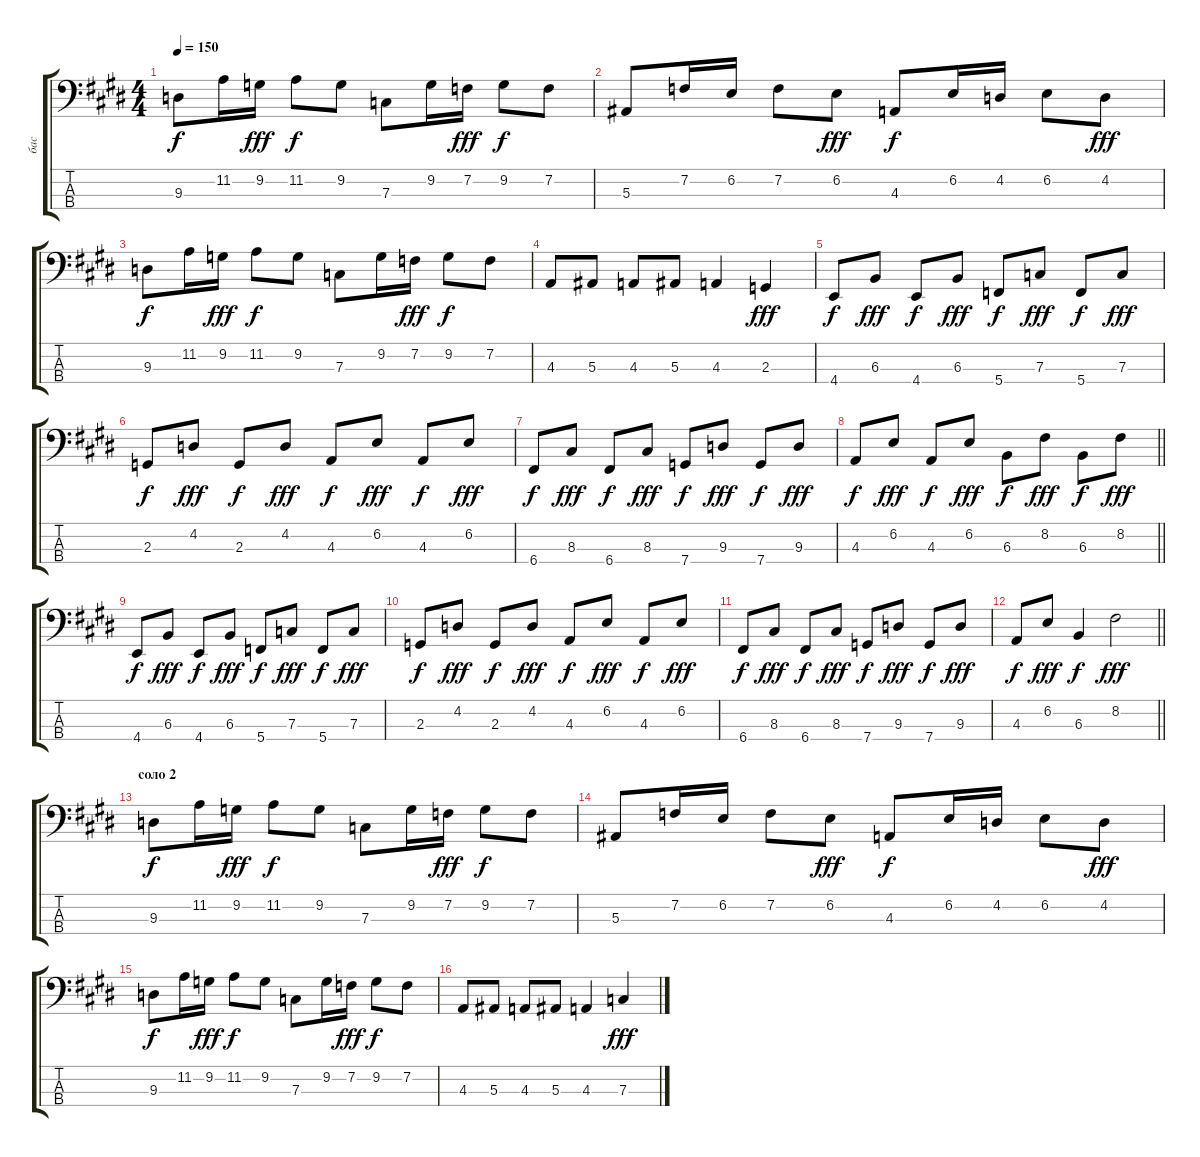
\track ("бас" "бас") {instrument electricbassfinger}
\staff {score tabs}
\tuning (Eb2 Bb1 F1 C1) {hide}
\ts (4 4)
\tempo 150
\clef f4
\ks c#minor
9.3.8{dy f} 11.2.16 9.2.16{dy fff} 11.2.8{dy f} 9.2.8 7.3.8 9.2.16 7.2.16{dy fff} 9.2.8{dy f} 7.2.8 |
5.3.8 7.2.16 6.2.16 7.2.8 6.2.8{dy fff} 4.3.8{dy f} 6.2.16 4.2.16 6.2.8 4.2.8{dy fff} |
9.3.8{dy f} 11.2.16 9.2.16{dy fff} 11.2.8{dy f} 9.2.8 7.3.8 9.2.16 7.2.16{dy fff} 9.2.8{dy f} 7.2.8 |
4.3.8 5.3.8 4.3.8 5.3.8 4.3.4 2.3.4{dy fff} |
4.4.8{dy f} 6.3.8{dy fff} 4.4.8{dy f} 6.3.8{dy fff} 5.4.8{dy f} 7.3.8{dy fff} 5.4.8{dy f} 7.3.8{dy fff} |
2.3.8{dy f} 4.2.8{dy fff} 2.3.8{dy f} 4.2.8{dy fff} 4.3.8{dy f} 6.2.8{dy fff} 4.3.8{dy f} 6.2.8{dy fff} |
6.4.8{dy f} 8.3.8{dy fff} 6.4.8{dy f} 8.3.8{dy fff} 7.4.8{dy f} 9.3.8{dy fff} 7.4.8{dy f} 9.3.8{dy fff} |
\barLineRight lightlight
4.3.8{dy f} 6.2.8{dy fff} 4.3.8{dy f} 6.2.8{dy fff} 6.3.8{dy f} 8.2.8{dy fff} 6.3.8{dy f} 8.2.8{dy fff} |
4.4.8{dy f} 6.3.8{dy fff} 4.4.8{dy f} 6.3.8{dy fff} 5.4.8{dy f} 7.3.8{dy fff} 5.4.8{dy f} 7.3.8{dy fff} |
2.3.8{dy f} 4.2.8{dy fff} 2.3.8{dy f} 4.2.8{dy fff} 4.3.8{dy f} 6.2.8{dy fff} 4.3.8{dy f} 6.2.8{dy fff} |
6.4.8{dy f} 8.3.8{dy fff} 6.4.8{dy f} 8.3.8{dy fff} 7.4.8{dy f} 9.3.8{dy fff} 7.4.8{dy f} 9.3.8{dy fff} |
\barLineRight lightlight
4.3.8{dy f} 6.2.8{dy fff} 6.3.4{dy f} 8.2.2{dy fff} |
\section ("" "соло 2")
9.3.8{dy f} 11.2.16 9.2.16{dy fff} 11.2.8{dy f} 9.2.8 7.3.8 9.2.16 7.2.16{dy fff} 9.2.8{dy f} 7.2.8 |
5.3.8 7.2.16 6.2.16 7.2.8 6.2.8{dy fff} 4.3.8{dy f} 6.2.16 4.2.16 6.2.8 4.2.8{dy fff} |
9.3.8{dy f} 11.2.16 9.2.16{dy fff} 11.2.8{dy f} 9.2.8 7.3.8 9.2.16 7.2.16{dy fff} 9.2.8{dy f} 7.2.8 |
4.3.8 5.3.8 4.3.8 5.3.8 4.3.4 7.3.4{dy fff}
